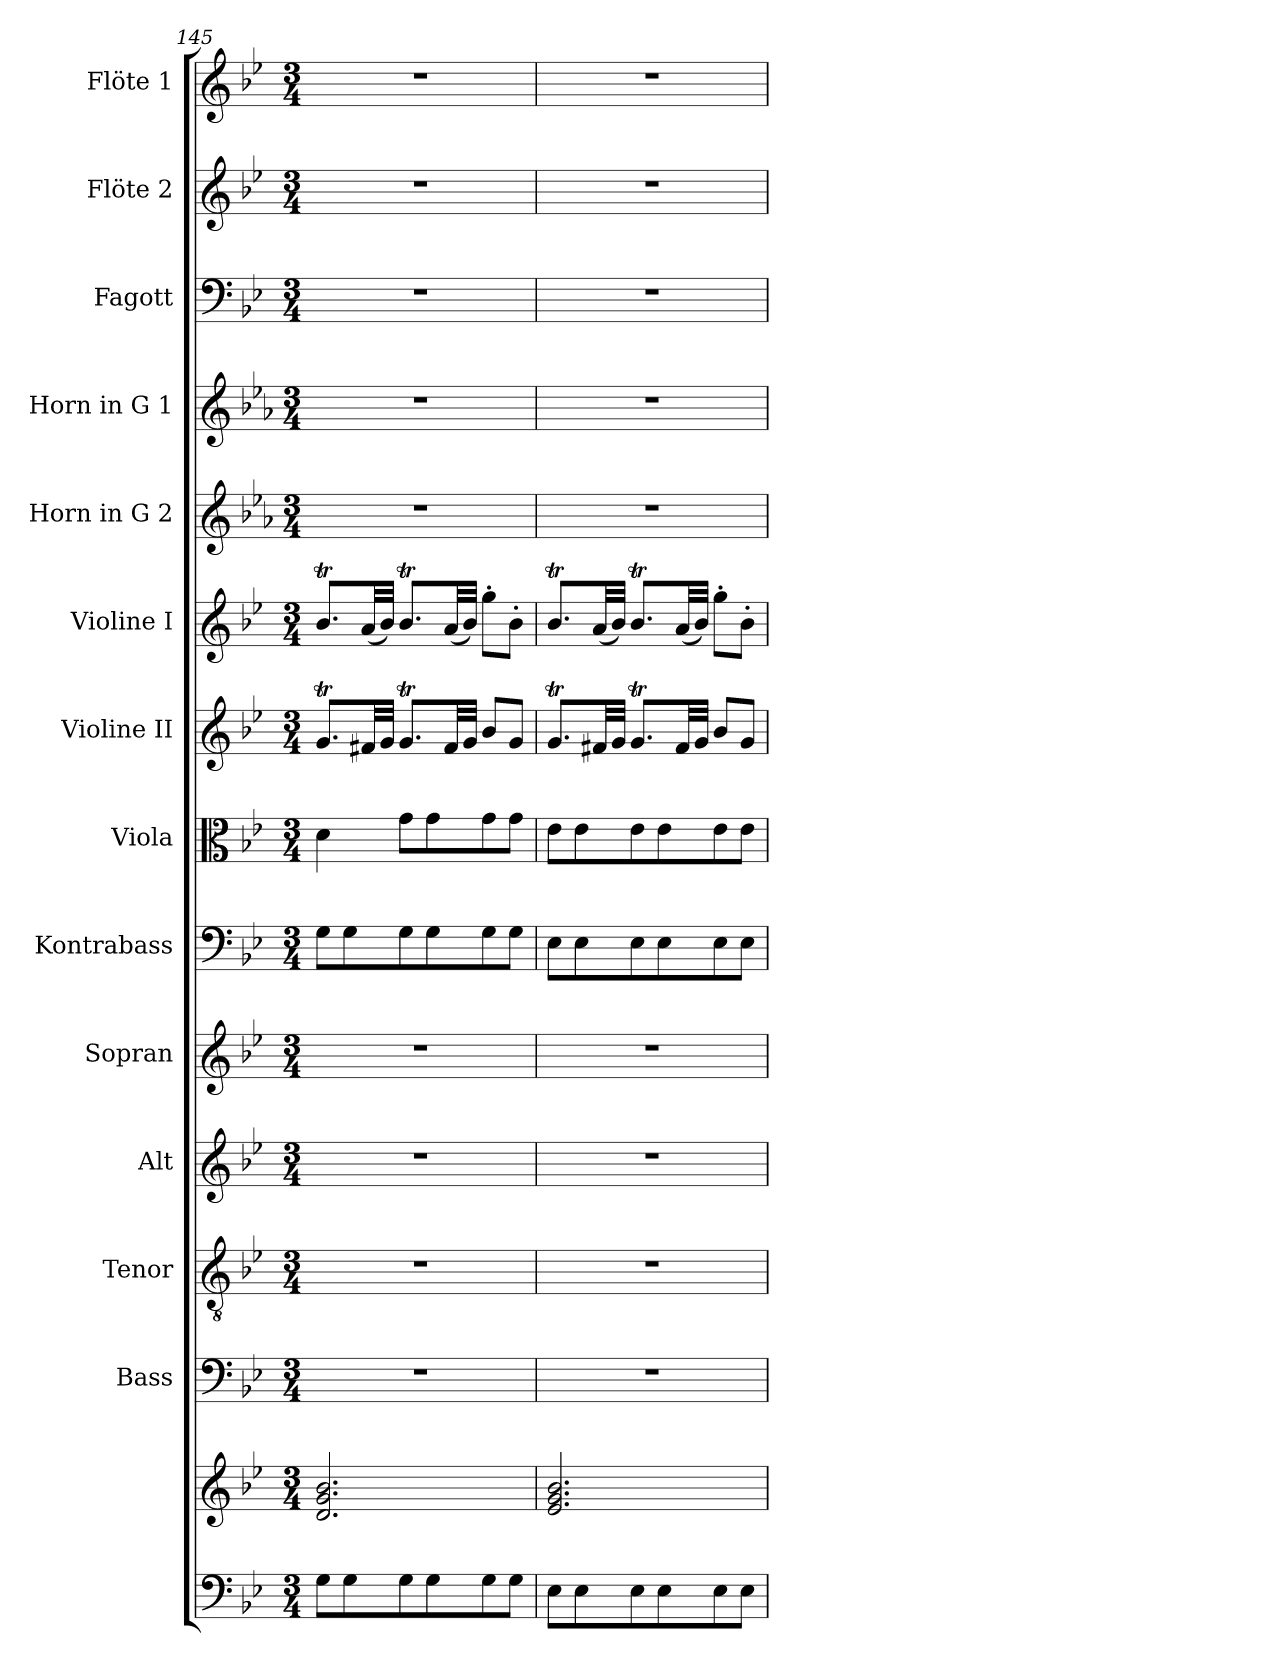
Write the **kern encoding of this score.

**kern	**kern	**kern	**kern	**kern	**kern	**kern	**kern	**kern	**kern	**kern	**kern	**kern	**kern	**kern
*part14	*part14	*part13	*part12	*part11	*part10	*part9	*part8	*part7	*part6	*part5	*part4	*part3	*part2	*part1
*staff15	*staff14	*staff13	*staff12	*staff11	*staff10	*staff9	*staff8	*staff7	*staff6	*staff5	*staff4	*staff3	*staff2	*staff1
*	*	*I"Bass	*I"Tenor	*I"Alt	*I"Sopran	*I"Kontrabass	*I"Viola	*I"Violine II	*I"Violine I	*I"Horn in G 2	*I"Horn in G 1	*I"Fagott	*I"Flöte 2	*I"Flöte 1
*	*	*I'B.	*I'T.	*I'A.	*I'S.	*I'Kb.	*I'Vla.	*I'Vl. II	*I'Vl. I	*	*	*I'Fg.	*I'Fl. 2	*I'Fl. 1
*clefF4	*clefG2	*clefF4	*clefGv2	*clefG2	*clefG2	*clefF4	*clefC3	*clefG2	*clefG2	*clefG2	*clefG2	*clefF4	*clefG2	*clefG2
*	*	*	*	*	*	*ITrd7c12	*	*	*	*ITrd3c5	*ITrd3c5	*	*	*
*k[b-e-]	*k[b-e-]	*k[b-e-]	*k[b-e-]	*k[b-e-]	*k[b-e-]	*k[b-e-]	*k[b-e-]	*k[b-e-]	*k[b-e-]	*k[b-e-]	*k[b-e-]	*k[b-e-]	*k[b-e-]	*k[b-e-]
*B-:	*B-:	*B-:	*B-:	*B-:	*B-:	*B-:	*B-:	*B-:	*B-:	*B-:	*B-:	*B-:	*B-:	*B-:
*M3/4	*M3/4	*M3/4	*M3/4	*M3/4	*M3/4	*M3/4	*M3/4	*M3/4	*M3/4	*M3/4	*M3/4	*M3/4	*M3/4	*M3/4
=145	=145	=145	=145	=145	=145	=145	=145	=145	=145	=145	=145	=145	=145	=145
8G\L	2.d/ 2.g/ 2.b-/	2.r	2.r	2.r	2.r	8GG\L	4d\	8.gT/L	8.b-T/L	2.r	2.r	2.r	2.r	2.r
8G\	.	.	.	.	.	8GG\	.	.	.	.	.	.	.	.
.	.	.	.	.	.	.	.	32f#X/LL	(<32a/LL	.	.	.	.	.
.	.	.	.	.	.	.	.	32g/JJJ	32b-/JJJ)	.	.	.	.	.
8G\	.	.	.	.	.	8GG\	8g\L	8.gT/L	8.b-T/L	.	.	.	.	.
8G\	.	.	.	.	.	8GG\	8g\	.	.	.	.	.	.	.
.	.	.	.	.	.	.	.	32f#/LL	(<32a/LL	.	.	.	.	.
.	.	.	.	.	.	.	.	32g/JJJ	32b-/JJJ)	.	.	.	.	.
8G\	.	.	.	.	.	8GG\	8g\	8b-/L	8gg'>\L	.	.	.	.	.
8G\J	.	.	.	.	.	8GG\J	8g\J	8g/J	8b-'>\J	.	.	.	.	.
=146	=146	=146	=146	=146	=146	=146	=146	=146	=146	=146	=146	=146	=146	=146
8E-\L	2.e-/ 2.g/ 2.b-/	2.r	2.r	2.r	2.r	8EE-\L	8e-\L	8.gT/L	8.b-T/L	2.r	2.r	2.r	2.r	2.r
8E-\	.	.	.	.	.	8EE-\	8e-\	.	.	.	.	.	.	.
.	.	.	.	.	.	.	.	32f#X/LL	(<32a/LL	.	.	.	.	.
.	.	.	.	.	.	.	.	32g/JJJ	32b-/JJJ)	.	.	.	.	.
8E-\	.	.	.	.	.	8EE-\	8e-\	8.gT/L	8.b-T/L	.	.	.	.	.
8E-\	.	.	.	.	.	8EE-\	8e-\	.	.	.	.	.	.	.
.	.	.	.	.	.	.	.	32f#/LL	(<32a/LL	.	.	.	.	.
.	.	.	.	.	.	.	.	32g/JJJ	32b-/JJJ)	.	.	.	.	.
8E-\	.	.	.	.	.	8EE-\	8e-\	8b-/L	8gg'>\L	.	.	.	.	.
8E-\J	.	.	.	.	.	8EE-\J	8e-\J	8g/J	8b-'>\J	.	.	.	.	.
=	=	=	=	=	=	=	=	=	=	=	=	=	=	=
*-	*-	*-	*-	*-	*-	*-	*-	*-	*-	*-	*-	*-	*-	*-
